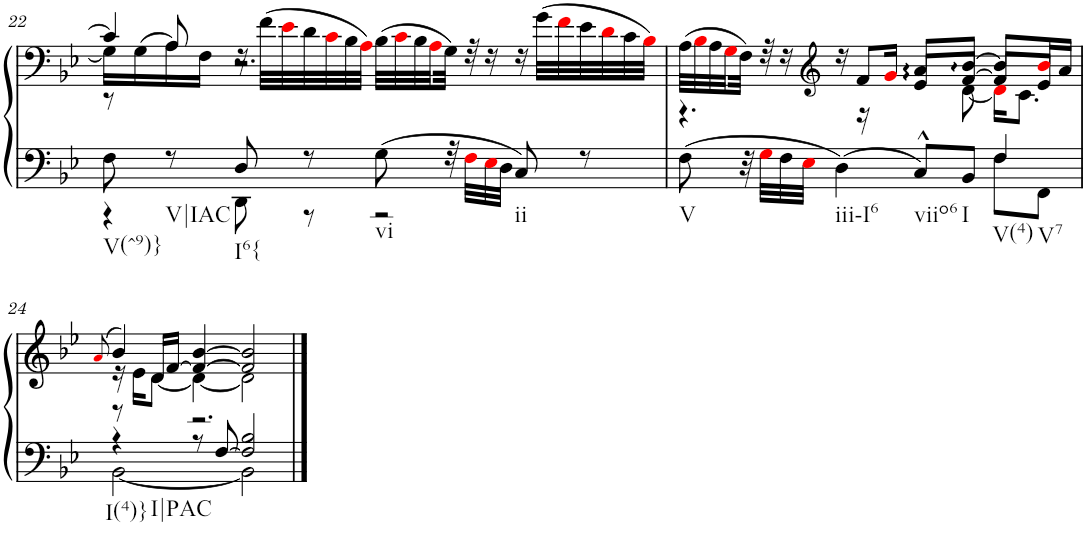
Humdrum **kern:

**kern	**kern
*part1	*part1
*staff2	*staff1
*I"Clavecin	*
!!LO:PB:g=z
*clefF4	*clefF4
*k[b-e-]	*k[b-e-]
*B-:	*B-:
*M4/4	*M4/4
*met(c)	*met(c)
=22	=22
*^	*^
*	*	*	*^
!LO:TX:b:t=V(^9)}	!	!	!	!
8F\	4r	4c/]	16G\LL]	8r
.	.	.	(>16G\	.
!LO:TX:b:t=V|IAC	!	!	!	!
8r	.	.	16A\)	8A/
.	.	.	16F\JJ	.
!LO:TX:b:t=I6{	!	!	!	!
8D/	8DD\	16r	2.ryy	2.r
.	.	(>32f\LLL	.	.
.	.	32e-i\	.	.
8r	8r	32d\	.	.
.	.	32ci\	.	.
.	.	32B-\	.	.
.	.	32Ai\JJJ)	.	.
!LO:TX:b:t=vi	!	!	!	!
8G\	2r	(>32B-\LLL	.	.
.	.	32ci\	.	.
.	.	32B-\	.	.
.	.	32Ai\	.	.
32r	.	32G\JJJ)	.	.
32Fi\LLL	.	32r	.	.
32E-i\	.	16r	.	.
32D\JJJ	.	.	.	.
!LO:TX:b:t=ii	!	!	!	!
8C/	.	16r	.	.
.	.	(>32g\LLL	.	.
.	.	32fi\	.	.
8r	.	32e-\	.	.
.	.	32di\	.	.
.	.	32c\	.	.
.	.	32B-i\JJJ)	.	.
=23	=23	=23	=23	=23
!LO:TX:b:t=V	!	!	!	!
8F\	2.ryy	(>32A\LLL	4.r	2ryy
.	.	32B-i\	.	.
.	.	32A\	.	.
.	.	32Gi\	.	.
32r	.	32F\JJJ)	.	.
32Gi\LLL	.	32r	.	.
32F\	.	16r	.	.
32E-i\JJJ	.	.	.	.
*	*	*clefG2	*	*
!LO:TX:b:t=iii-I6	!	!	!	!
4D\	.	16r	.	.
.	.	8f/L	.	.
.	.	.	16r	.
.	.	16gi/Jk	8.ryy	.
!LO:TX:b:t=viio6	!	!	!	!
8C^^/L	.	8a:/L	.	8e-/L
!LO:TX:b:t=I	!	!	!	!
8BB-/J	.	[8b-:/J	[8d\	[8f/J
!LO:TX:b:t=V(4)	!	!	!	!
!LO:TX:b:t=V7	!	!	!	!
4F/	8F\L	8b-/L]	16di\KL]	8f/L]
.	.	.	8.c\J	.
.	8FF\J	16b-i/L	.	8e-/J
.	.	16a/JJ	.	.
!!LO:LB:g=z	!!	!!
=24	=24	=24	=24	=24
.	.	(>8qai/	.	.
!LO:TX:b:t=I(4)}	!	!	!	!
!LO:TX:b:t=I|PAC	!	!	!	!
4r	[2BB-\	4b-/)	16r	8r
.	.	.	16e-\KL	.
.	.	.	[8d\J	16d/LL
.	.	.	.	[16f/JJ
8r	.	4f/_ [4b-/	4d\_	2.r
[8F/	.	.	.	.
2F/] 2B-/	2BB-\]	2f/] 2b-/]	2d\]	.
*v	*v	*	*	*
*	*v	*v	*v
==	==
*-	*-
